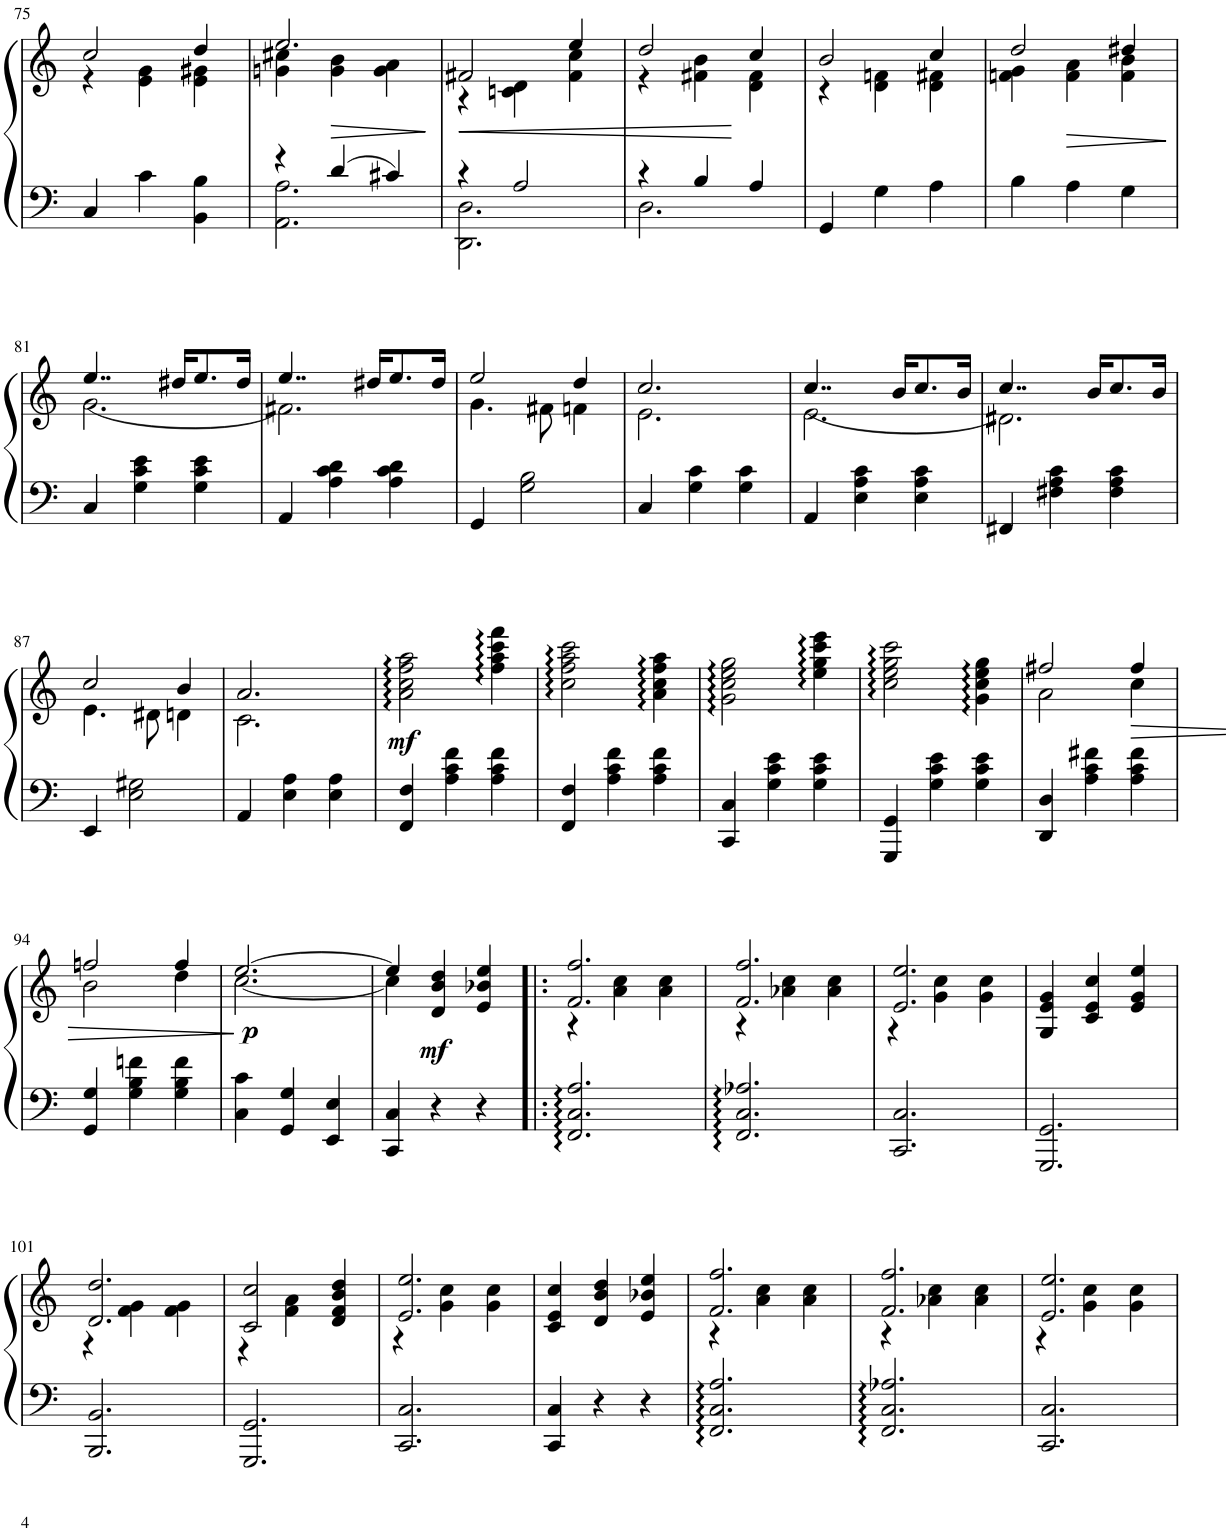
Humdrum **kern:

**kern	**kern	**dynam
*part1	*part1	*part1
*staff2	*staff1	*staff1/2
*I"Piano	*	*
*I'Pno.	*	*
!!LO:PB:g=z
*clefF4	*clefG2	*
*k[]	*k[]	*
*M3/4	*M3/4	*
=75	=75	=75
*	*^	*
4C/	2cc/	4r	.
4c\	.	4e\ 4g\	.
4BB\ 4B\	4dd/	4e\ 4g#X\	.
=76	=76	=76	=76
*^	*	*	*
4r	2.AA\ 2.A\	2.ee/	4gn\ 4cc#X\	.
!	!	!	!	!LO:HP:b
4d/	.	.	4g\ 4b\	>
4c#X/	.	.	4g\ 4a\	.
=77	=77	=77	=77	=77
!	!	!	!	!LO:HP:b
4r	2.DD\ 2.D\	2f#X/	4r	<
2A/	.	.	4cn\ 4d\	.
.	.	4ee/	4f#\ 4cc\	.
=78	=78	=78	=78	=78
4r	2.D\	2dd/	4r	.
4B/	.	.	4f#X\ 4b\	.
4A/	.	4cc/	4d\ 4f#\	.
*v	*v	*	*	*
*	*v	*v	*
.	.	]
=79	=79	=79
*	*^	*
4GG/	2b/	4r	.
4G\	.	4d\ 4fn\	.
4A\	4cc/	4d\ 4f#X\	.
=80	=80	=80	=80
4B\	2dd/	4fn\ 4g\	.
!	!	!	!LO:HP:b
4A\	.	4f\ 4a\	>
4G\	4dd#X/	4f\ 4b\	.
*	*v	*v	*
.	.	[
!!LO:LB:g=z
=81	=81	=81
*	*^	*
4C/	4..ee/	(2.g\	.
4G\ 4c\ 4e\	.	.	.
.	16dd#X/KL	.	.
4G\ 4c\ 4e\	8.ee/	.	.
.	16dd#/Jk	.	.
=82	=82	=82	=82
4AA/	4..ee/	2.f#X\)	.
4A\ 4c\ 4d\	.	.	.
.	16dd#X/KL	.	.
4A\ 4c\ 4d\	8.ee/	.	.
.	16dd#/Jk	.	.
=83	=83	=83	=83
4GG/	2ee/	4.g\	.
2G\ 2B\	.	.	.
.	.	8f#X\	.
.	4dd/	4fn\	.
=84	=84	=84	=84
4C/	2.cc/	2.e\	.
4G\ 4c\	.	.	.
4G\ 4c\	.	.	.
=85	=85	=85	=85
4AA/	4..cc/	(2.e\	.
4E\ 4A\ 4c\	.	.	.
.	16b/KL	.	.
4E\ 4A\ 4c\	8.cc/	.	.
.	16b/Jk	.	.
=86	=86	=86	=86
4FF#X/	4..cc/	2.d#X\)	.
4F#X\ 4A\ 4c\	.	.	.
.	16b/KL	.	.
4F#\ 4A\ 4c\	8.cc/	.	.
.	16b/Jk	.	.
!!LO:LB:g=z	!!
=87	=87	=87	=87
4EE/	2cc/	4.e\	.
2E\ 2G#X\	.	.	.
.	.	8d#X\	.
.	4b/	4dn\	.
=88	=88	=88	=88
4AA/	2.a/	2.c\	.
4E\ 4A\	.	.	.
4E\ 4A\	.	.	.
*	*v	*v	*
=89	=89	=89
!	!	!LO:DY:b
4FF/ 4F/	2a\ 2cc\ 2ff\ 2aa\	mf
4A\ 4c\ 4f\	.	.
4A\ 4c\ 4f\	4ff\ 4aa\ 4ccc\ 4fff\	.
=90	=90	=90
4FF/ 4F/	2cc\ 2ff\ 2aa\ 2ccc\	.
4A\ 4c\ 4f\	.	.
4A\ 4c\ 4f\	4a\ 4cc\ 4ff\ 4aa\	.
=91	=91	=91
4CC/ 4C/	2g\ 2cc\ 2ee\ 2gg\	.
4G\ 4c\ 4e\	.	.
4G\ 4c\ 4e\	4ee\ 4gg\ 4ccc\ 4eee\	.
=92	=92	=92
4GGG/ 4GG/	2cc\ 2ee\ 2gg\ 2ccc\	.
4G\ 4c\ 4e\	.	.
4G\ 4c\ 4e\	4g\ 4cc\ 4ee\ 4gg\	.
=93	=93	=93
*	*^	*
4DD/ 4D/	2ff#X/	2a\	.
4A\ 4c\ 4f#X\	.	.	.
4A\ 4c\ 4f#\	4ff#/	4cc\	.
!!LO:LB:g=z	!!
=94	=94	=94	=94
4GG/ 4G/	2ffn/	2b\	.
4G\ 4B\ 4fn\	.	.	.
4G\ 4B\ 4f\	4ff/	4dd\	.
*	*v	*v	*
.	.	]
=95	=95	=95
*	*^	*
!	!	!	!LO:DY:b
4C\ 4c\	[2.ee/	[2.cc\	p
4GG/ 4G/	.	.	.
4EE/ 4E/	.	.	.
=96	=96	=96	=96
4CC/ 4C/	4ee/]	4cc\]	.
!	!	!	!LO:DY:b
4r	4d/ 4b/ 4dd/	2ryy	mf
4r	4e/ 4b-X/ 4ee/	.	.
=97!|:	=97!|:	=97!|:	=97!|:
2.FF/ 2.C/ 2.A/	2.f/ 2.ff/	4r	.
.	.	4a\ 4cc\	.
.	.	4a\ 4cc\	.
=98	=98	=98	=98
2.FF/ 2.C/ 2.A-X/	2.f/ 2.ff/	4r	.
.	.	4a-X\ 4cc\	.
.	.	4a-\ 4cc\	.
=99	=99	=99	=99
2.CC/ 2.C/	2.e/ 2.ee/	4r	.
.	.	4g\ 4cc\	.
.	.	4g\ 4cc\	.
*	*v	*v	*
=100	=100	=100
2.GGG/ 2.GG/	4G/ 4e/ 4g/	.
.	4c/ 4e/ 4cc/	.
.	4e/ 4g/ 4ee/	.
!!LO:LB:g=z
=101	=101	=101
*	*^	*
2.BBB/ 2.BB/	2.d/ 2.dd/	4r	.
.	.	4f\ 4g\	.
.	.	4f\ 4g\	.
=102	=102	=102	=102
2.GGG/ 2.GG/	2c/ 2cc/	4r	.
.	.	4f\ 4a\	.
.	4d/ 4f/ 4b/ 4dd/	4ryy	.
=103	=103	=103	=103
2.CC/ 2.C/	2.e/ 2.ee/	4r	.
.	.	4g\ 4cc\	.
.	.	4g\ 4cc\	.
*	*v	*v	*
=104	=104	=104
4CC/ 4C/	4c/ 4e/ 4cc/	.
4r	4d/ 4b/ 4dd/	.
4r	4e/ 4b-X/ 4ee/	.
=105	=105	=105
*	*^	*
2.FF/ 2.C/ 2.A/	2.f/ 2.ff/	4r	.
.	.	4a\ 4cc\	.
.	.	4a\ 4cc\	.
=106	=106	=106	=106
2.FF/ 2.C/ 2.A-X/	2.f/ 2.ff/	4r	.
.	.	4a-X\ 4cc\	.
.	.	4a-\ 4cc\	.
=107	=107	=107	=107
2.CC/ 2.C/	2.e/ 2.ee/	4r	.
.	.	4g\ 4cc\	.
.	.	4g\ 4cc\	.
*	*v	*v	*
=	=	=
*-	*-	*-
